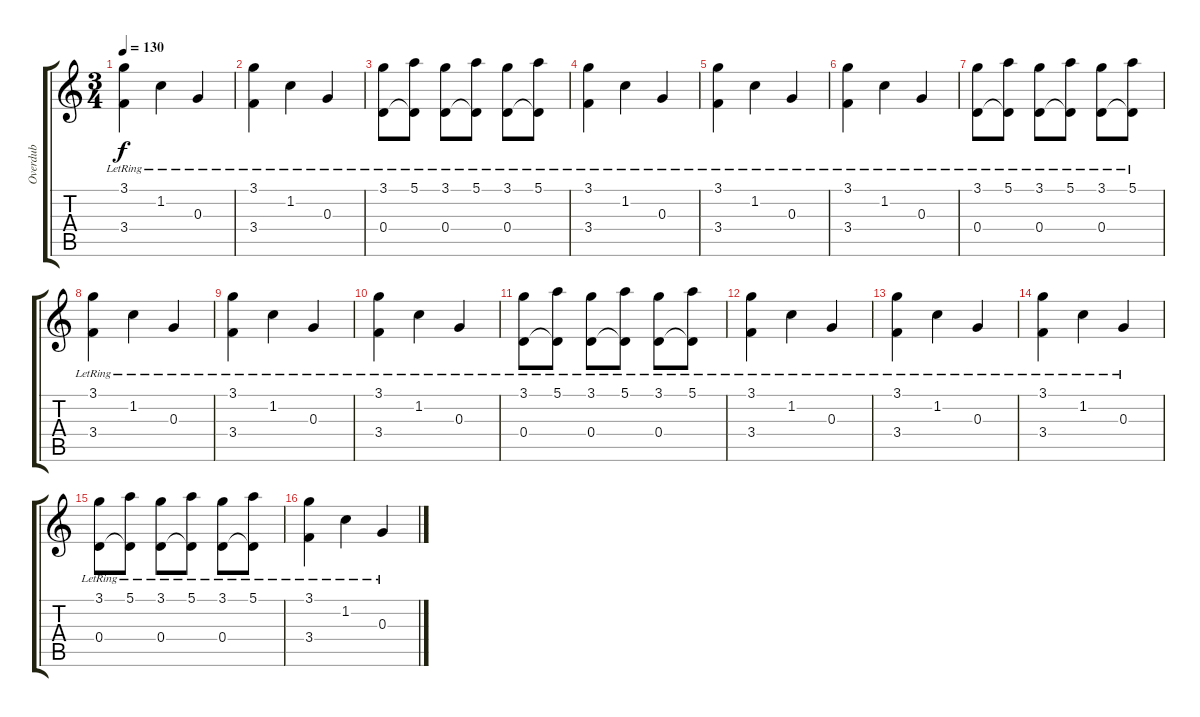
\track ("Overdub" "Overdub") {instrument acousticguitarsteel}
\staff {score tabs}
\tuning (E4 B3 G3 D3 A2 D2) {hide}
\ts (3 4)
\tempo 130
\clef g2
\ks c
(3.1{lr} 3.4{lr}).4{dy f} 1.2{lr}.4 0.3{lr}.4 |
(3.1{lr} 3.4{lr}).4 1.2{lr}.4 0.3{lr}.4 |
(3.1{lr} 0.4{lr}).8 (5.1{lr} 0.4{t}).8 (3.1{lr} 0.4{lr}).8 (5.1{lr} 0.4{t}).8 (3.1{lr} 0.4{lr}).8 (5.1{lr} 0.4{t}).8 |
(3.1{lr} 3.4{lr}).4 1.2{lr}.4 0.3{lr}.4 |
(3.1{lr} 3.4{lr}).4 1.2{lr}.4 0.3{lr}.4 |
(3.1{lr} 3.4{lr}).4 1.2{lr}.4 0.3{lr}.4 |
(3.1{lr} 0.4{lr}).8 (5.1{lr} 0.4{t}).8 (3.1{lr} 0.4{lr}).8 (5.1{lr} 0.4{t}).8 (3.1{lr} 0.4{lr}).8 (5.1{lr} 0.4{t}).8 |
(3.1{lr} 3.4{lr}).4 1.2{lr}.4 0.3{lr}.4 |
(3.1{lr} 3.4{lr}).4 1.2{lr}.4 0.3{lr}.4 |
(3.1{lr} 3.4{lr}).4 1.2{lr}.4 0.3{lr}.4 |
(3.1{lr} 0.4{lr}).8 (5.1{lr} 0.4{t}).8 (3.1{lr} 0.4{lr}).8 (5.1{lr} 0.4{t}).8 (3.1{lr} 0.4{lr}).8 (5.1{lr} 0.4{t}).8 |
(3.1{lr} 3.4{lr}).4 1.2{lr}.4 0.3{lr}.4 |
(3.1{lr} 3.4{lr}).4 1.2{lr}.4 0.3{lr}.4 |
(3.1{lr} 3.4{lr}).4 1.2{lr}.4 0.3{lr}.4 |
(3.1{lr} 0.4{lr}).8 (5.1{lr} 0.4{t}).8 (3.1{lr} 0.4{lr}).8 (5.1{lr} 0.4{t}).8 (3.1{lr} 0.4{lr}).8 (5.1{lr} 0.4{t}).8 |
(3.1{lr} 3.4{lr}).4 1.2{lr}.4 0.3{lr}.4
